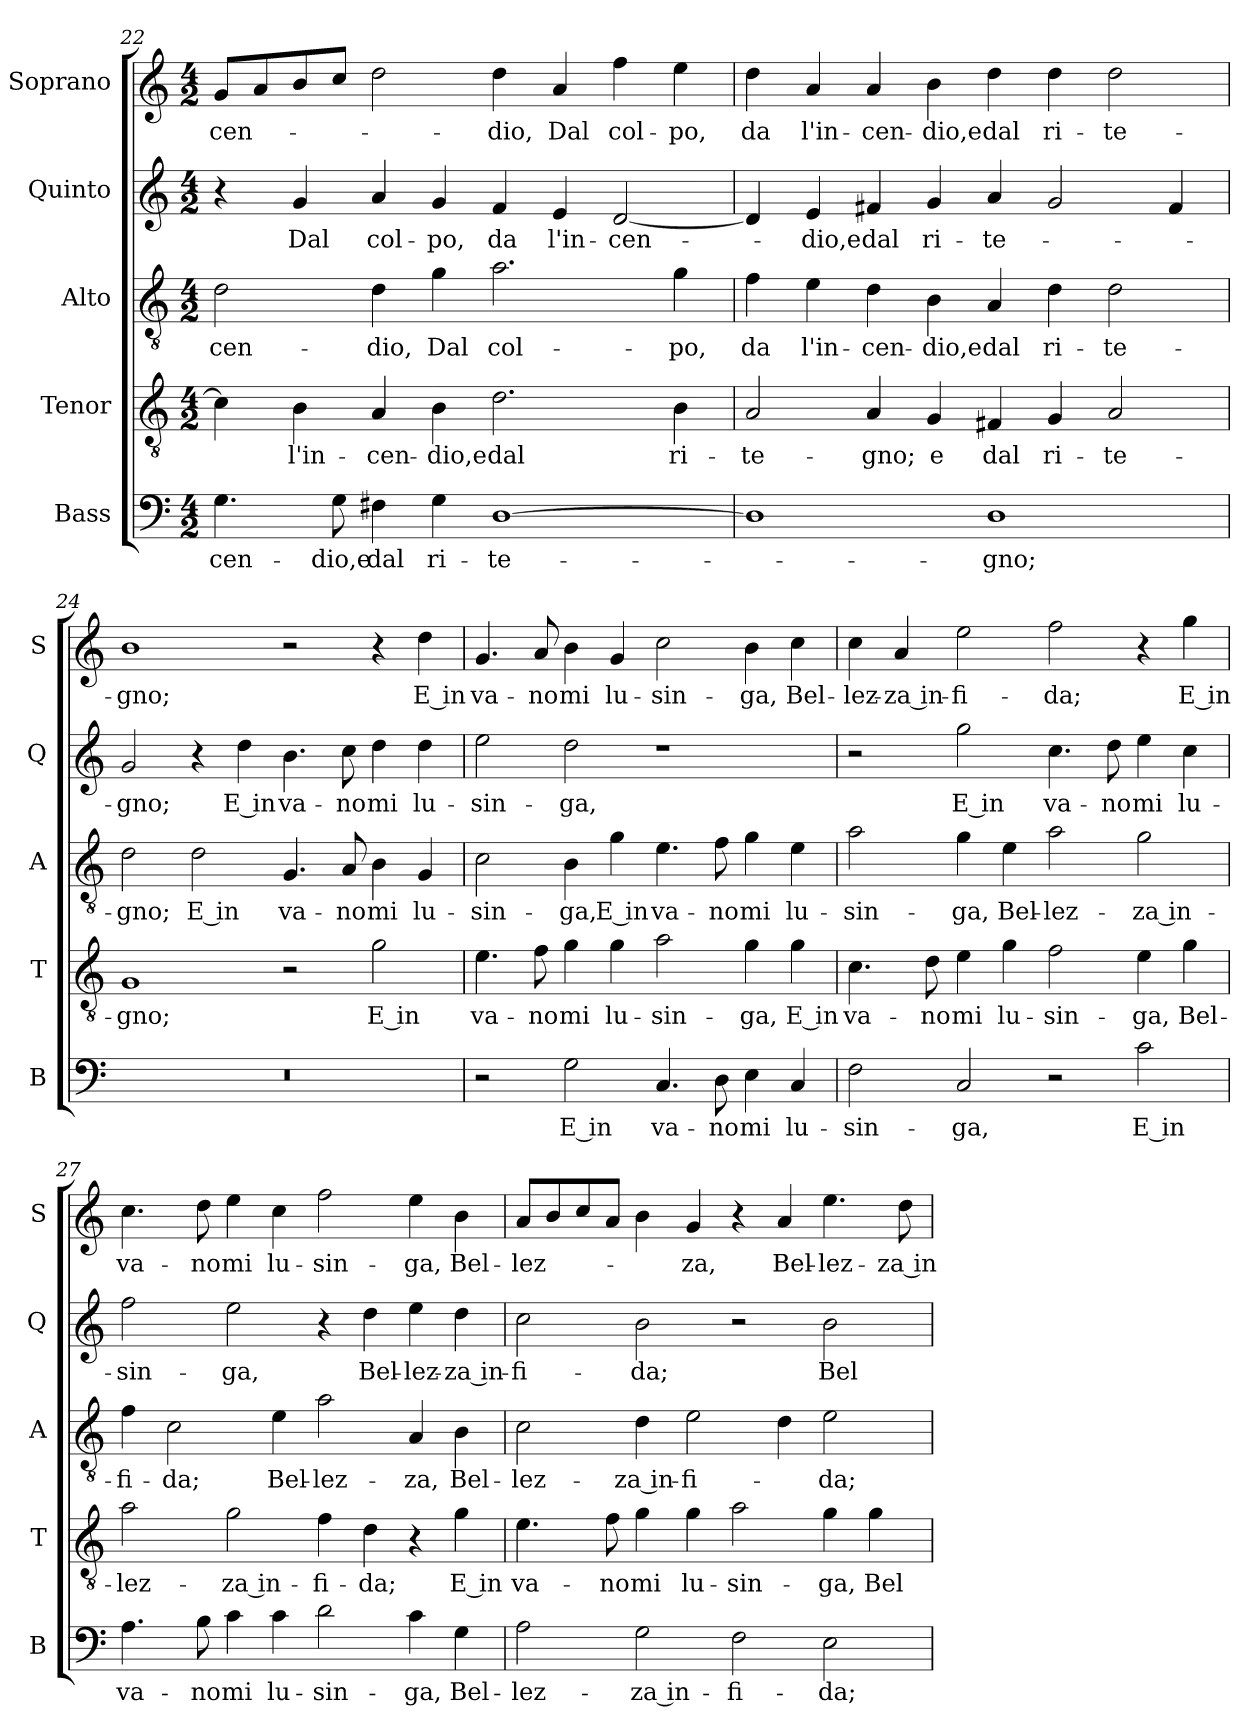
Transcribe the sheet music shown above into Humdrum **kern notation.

**kern	**text	**kern	**text	**kern	**text	**kern	**text	**kern	**text
*part5	*part5	*part4	*part4	*part3	*part3	*part2	*part2	*part1	*part1
*staff5	*staff5	*staff4	*staff4	*staff3	*staff3	*staff2	*staff2	*staff1	*staff1
*I"Bass	*	*I"Tenor	*	*I"Alto	*	*I"Quinto	*	*I"Soprano	*
*I'B	*	*I'T	*	*I'A	*	*I'Q	*	*I'S	*
*clefF4	*	*clefGv2	*	*clefGv2	*	*clefG2	*	*clefG2	*
*k[]	*	*k[]	*	*k[]	*	*k[]	*	*k[]	*
*C:	*	*C:	*	*C:	*	*C:	*	*C:	*
*M4/2	*	*M4/2	*	*M4/2	*	*M4/2	*	*M4/2	*
=22	=22	=22	=22	=22	=22	=22	=22	=22	=22
!	!LO:LY:b	!	!	!	!LO:LY:b	!	!	!	!LO:LY:b
4.G\	-cen-	4c\]	.	2d\	-cen-	4r	.	8g/L	-cen-
.	.	.	.	.	.	.	.	8a/	.
!	!	!	!LO:LY:b	!	!	!	!LO:LY:b	!	!
.	.	4B\	l'in-	.	.	4g/	Dal	8b/	.
!	!LO:LY:b	!	!	!	!	!	!	!	!
8G\	-dio,e	.	.	.	.	.	.	8cc/J	.
!	!LO:LY:b	!	!LO:LY:b	!	!LO:LY:b	!	!LO:LY:b	!	!
4F#X\	dal	4A/	-cen-	4d\	-dio,	4a/	col-	2dd\	.
!	!LO:LY:b	!	!LO:LY:b	!	!LO:LY:b	!	!LO:LY:b	!	!
4G\	ri-	4B\	-dio,e	4g\	Dal	4g/	-po,	.	.
!	!LO:LY:b	!	!LO:LY:b	!	!LO:LY:b	!	!LO:LY:b	!	!LO:LY:b
[1D	-te-	2.d\	dal	2.a\	col-	4f/	da	4dd\	-dio,
!	!	!	!	!	!	!	!LO:LY:b	!	!LO:LY:b
.	.	.	.	.	.	4e/	l'in-	4a/	Dal
!	!	!	!	!	!	!	!LO:LY:b	!	!LO:LY:b
.	.	.	.	.	.	[2d/	-cen-	4ff\	col-
!	!	!	!LO:LY:b	!	!LO:LY:b	!	!	!	!LO:LY:b
.	.	4B\	ri-	4g\	-po,	.	.	4ee\	-po,
=23	=23	=23	=23	=23	=23	=23	=23	=23	=23
!	!	!	!LO:LY:b	!	!LO:LY:b	!	!	!	!LO:LY:b
1D]	.	2A/	-te-	4f\	da	4d/]	.	4dd\	da
!	!	!	!	!	!LO:LY:b	!	!LO:LY:b	!	!LO:LY:b
.	.	.	.	4e\	l'in-	4e/	-dio,e	4a/	l'in-
!	!	!	!LO:LY:b	!	!LO:LY:b	!	!LO:LY:b	!	!LO:LY:b
.	.	4A/	-gno;	4d\	-cen-	4f#X/	dal	4a/	-cen-
!	!	!	!LO:LY:b	!	!LO:LY:b	!	!LO:LY:b	!	!LO:LY:b
.	.	4G/	e	4B\	-dio,e	4g/	ri-	4b\	-dio,e
!	!LO:LY:b	!	!LO:LY:b	!	!LO:LY:b	!	!LO:LY:b	!	!LO:LY:b
1D	-gno;	4F#X/	dal	4A/	dal	4a/	-te-	4dd\	dal
!	!	!	!LO:LY:b	!	!LO:LY:b	!	!	!	!LO:LY:b
.	.	4G/	ri-	4d\	ri-	2g/	.	4dd\	ri-
!	!	!	!LO:LY:b	!	!LO:LY:b	!	!	!	!LO:LY:b
.	.	2A/	-te-	2d\	-te-	.	.	2dd\	-te-
.	.	.	.	.	.	4f#/	.	.	.
!!LO:LB:g=z
=24	=24	=24	=24	=24	=24	=24	=24	=24	=24
!	!	!	!LO:LY:b	!	!LO:LY:b	!	!LO:LY:b	!	!LO:LY:b
0r	.	1G	-gno;	2d\	-gno;	2g/	-gno;	1b	-gno;
!	!	!	!	!	!LO:LY:b	!	!	!	!
.	.	.	.	2d\	E in	4r	.	.	.
!	!	!	!	!	!	!	!LO:LY:b	!	!
.	.	.	.	.	.	4dd\	E in	.	.
!	!	!	!	!	!LO:LY:b	!	!LO:LY:b	!	!
.	.	2r	.	4.G/	va-	4.b\	va-	2r	.
!	!	!	!	!	!LO:LY:b	!	!LO:LY:b	!	!
.	.	.	.	8A/	-no	8cc\	-no	.	.
!	!	!	!LO:LY:b	!	!LO:LY:b	!	!LO:LY:b	!	!
.	.	2g\	E in	4B\	mi	4dd\	mi	4r	.
!	!	!	!	!	!LO:LY:b	!	!LO:LY:b	!	!LO:LY:b
.	.	.	.	4G/	lu-	4dd\	lu-	4dd\	E in
=25	=25	=25	=25	=25	=25	=25	=25	=25	=25
!	!	!	!LO:LY:b	!	!LO:LY:b	!	!LO:LY:b	!	!LO:LY:b
2r	.	4.e\	va-	2c\	-sin-	2ee\	-sin-	4.g/	va-
!	!	!	!LO:LY:b	!	!	!	!	!	!LO:LY:b
.	.	8f\	-no	.	.	.	.	8a/	-no
!	!LO:LY:b	!	!LO:LY:b	!	!LO:LY:b	!	!LO:LY:b	!	!LO:LY:b
2G\	E in	4g\	mi	4B\	-ga,	2dd\	-ga,	4b\	mi
!	!	!	!LO:LY:b	!	!LO:LY:b	!	!	!	!LO:LY:b
.	.	4g\	lu-	4g\	E in	.	.	4g/	lu-
!	!LO:LY:b	!	!LO:LY:b	!	!LO:LY:b	!	!	!	!LO:LY:b
4.C/	va-	2a\	-sin-	4.e\	va-	1r	.	2cc\	-sin-
!	!LO:LY:b	!	!	!	!LO:LY:b	!	!	!	!
8D\	-no	.	.	8f\	-no	.	.	.	.
!	!LO:LY:b	!	!LO:LY:b	!	!LO:LY:b	!	!	!	!LO:LY:b
4E\	mi	4g\	-ga,	4g\	mi	.	.	4b\	-ga,
!	!LO:LY:b	!	!LO:LY:b	!	!LO:LY:b	!	!	!	!LO:LY:b
4C/	lu-	4g\	E in	4e\	lu-	.	.	4cc\	Bel-
=26	=26	=26	=26	=26	=26	=26	=26	=26	=26
!	!LO:LY:b	!	!LO:LY:b	!	!LO:LY:b	!	!	!	!LO:LY:b
2F\	-sin-	4.c\	va-	2a\	-sin-	2r	.	4cc\	-lez-
!	!	!	!	!	!	!	!	!	!LO:LY:b
.	.	.	.	.	.	.	.	4a/	-za in-
!	!	!	!LO:LY:b	!	!	!	!	!	!
.	.	8d\	-no	.	.	.	.	.	.
!	!LO:LY:b	!	!LO:LY:b	!	!LO:LY:b	!	!LO:LY:b	!	!LO:LY:b
2C/	-ga,	4e\	mi	4g\	-ga,	2gg\	E in	2ee\	-fi-
!	!	!	!LO:LY:b	!	!LO:LY:b	!	!	!	!
.	.	4g\	lu-	4e\	Bel-	.	.	.	.
!	!	!	!LO:LY:b	!	!LO:LY:b	!	!LO:LY:b	!	!LO:LY:b
2r	.	2f\	-sin-	2a\	-lez-	4.cc\	va-	2ff\	-da;
!	!	!	!	!	!	!	!LO:LY:b	!	!
.	.	.	.	.	.	8dd\	-no	.	.
!	!LO:LY:b	!	!LO:LY:b	!	!LO:LY:b	!	!LO:LY:b	!	!
2c\	E in	4e\	-ga,	2g\	-za in-	4ee\	mi	4r	.
!	!	!	!LO:LY:b	!	!	!	!LO:LY:b	!	!LO:LY:b
.	.	4g\	Bel-	.	.	4cc\	lu-	4gg\	E in
!!LO:LB:g=z
=27	=27	=27	=27	=27	=27	=27	=27	=27	=27
!	!LO:LY:b	!	!LO:LY:b	!	!LO:LY:b	!	!LO:LY:b	!	!LO:LY:b
4.A\	va-	2a\	-lez-	4f\	-fi-	2ff\	-sin-	4.cc\	va-
!	!	!	!	!	!LO:LY:b	!	!	!	!
.	.	.	.	2c\	-da;	.	.	.	.
!	!LO:LY:b	!	!	!	!	!	!	!	!LO:LY:b
8B\	-no	.	.	.	.	.	.	8dd\	-no
!	!LO:LY:b	!	!LO:LY:b	!	!	!	!LO:LY:b	!	!LO:LY:b
4c\	mi	2g\	-za in-	.	.	2ee\	-ga,	4ee\	mi
!	!LO:LY:b	!	!	!	!LO:LY:b	!	!	!	!LO:LY:b
4c\	lu-	.	.	4e\	Bel-	.	.	4cc\	lu-
!	!LO:LY:b	!	!LO:LY:b	!	!LO:LY:b	!	!	!	!LO:LY:b
2d\	-sin-	4f\	-fi-	2a\	-lez-	4r	.	2ff\	-sin-
!	!	!	!LO:LY:b	!	!	!	!LO:LY:b	!	!
.	.	4d\	-da;	.	.	4dd\	Bel-	.	.
!	!LO:LY:b	!	!	!	!LO:LY:b	!	!LO:LY:b	!	!LO:LY:b
4c\	-ga,	4r	.	4A/	-za,	4ee\	-lez-	4ee\	-ga,
!	!LO:LY:b	!	!LO:LY:b	!	!LO:LY:b	!	!LO:LY:b	!	!LO:LY:b
4G\	Bel-	4g\	E in	4B\	Bel-	4dd\	-za in-	4b\	Bel-
=28	=28	=28	=28	=28	=28	=28	=28	=28	=28
!	!LO:LY:b	!	!LO:LY:b	!	!LO:LY:b	!	!LO:LY:b	!	!LO:LY:b
2A\	-lez-	4.e\	va-	2c\	-lez-	2cc\	-fi-	8a/L	-lez-
.	.	.	.	.	.	.	.	8b/	.
.	.	.	.	.	.	.	.	8cc/	.
!	!	!	!LO:LY:b	!	!	!	!	!	!
.	.	8f\	-no	.	.	.	.	8a/J	.
!	!LO:LY:b	!	!LO:LY:b	!	!LO:LY:b	!	!LO:LY:b	!	!
2G\	-za in-	4g\	mi	4d\	-za in-	2b\	-da;	4b\	.
!	!	!	!LO:LY:b	!	!LO:LY:b	!	!	!	!LO:LY:b
.	.	4g\	lu-	2e\	-fi-	.	.	4g/	-za,
!	!LO:LY:b	!	!LO:LY:b	!	!	!	!	!	!
2F\	-fi-	2a\	-sin-	.	.	2r	.	4r	.
!	!	!	!	!	!	!	!	!	!LO:LY:b
.	.	.	.	4d\	.	.	.	4a/	Bel-
!	!LO:LY:b	!	!LO:LY:b	!	!LO:LY:b	!	!LO:LY:b	!	!LO:LY:b
2E\	-da;	4g\	-ga,	2e\	-da;	2b\	Bel-	4.ee\	-lez-
!	!	!	!LO:LY:b	!	!	!	!	!	!
.	.	4g\	Bel-	.	.	.	.	.	.
!	!	!	!	!	!	!	!	!	!LO:LY:b
.	.	.	.	.	.	.	.	8dd\	-za in-
=	=	=	=	=	=	=	=	=	=
*-	*-	*-	*-	*-	*-	*-	*-	*-	*-
